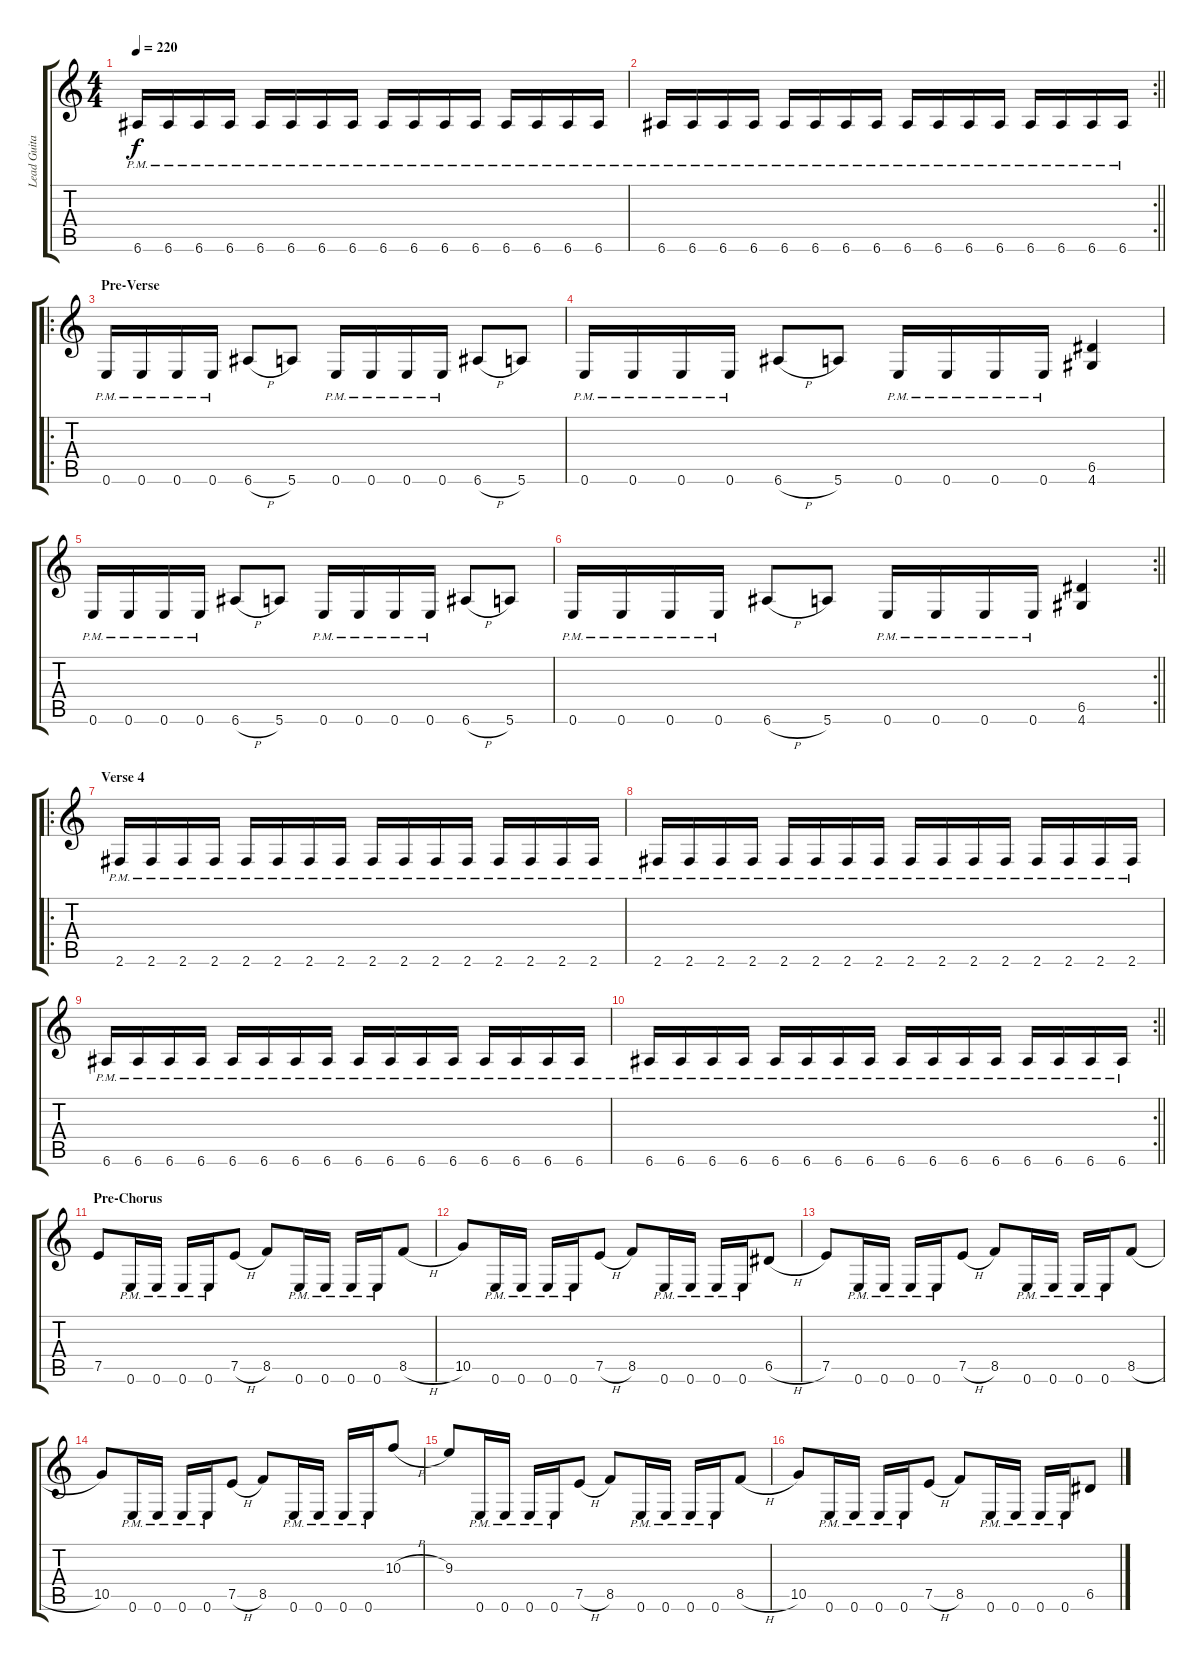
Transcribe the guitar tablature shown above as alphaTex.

\track ("Lead Guitar" "Lead Guita") {instrument distortionguitar}
\staff {score tabs}
\tuning (E4 B3 G3 D3 A2 E2) {hide}
\ts (4 4)
\tempo 220
\clef g2
\ks c
6.6{pm}.16{dy f} 6.6{pm}.16 6.6{pm}.16 6.6{pm}.16 6.6{pm}.16 6.6{pm}.16 6.6{pm}.16 6.6{pm}.16 6.6{pm}.16 6.6{pm}.16 6.6{pm}.16 6.6{pm}.16 6.6{pm}.16 6.6{pm}.16 6.6{pm}.16 6.6{pm}.16 |
\rc 2
\barLineRight lightlight
6.6{pm}.16 6.6{pm}.16 6.6{pm}.16 6.6{pm}.16 6.6{pm}.16 6.6{pm}.16 6.6{pm}.16 6.6{pm}.16 6.6{pm}.16 6.6{pm}.16 6.6{pm}.16 6.6{pm}.16 6.6{pm}.16 6.6{pm}.16 6.6{pm}.16 6.6{pm}.16 |
\ro
\section ("" "Pre-Verse")
0.6{pm}.16 0.6{pm}.16 0.6{pm}.16 0.6{pm}.16 6.6{h}.8 5.6.8 0.6{pm}.16 0.6{pm}.16 0.6{pm}.16 0.6{pm}.16 6.6{h}.8 5.6.8 |
0.6{pm}.16 0.6{pm}.16 0.6{pm}.16 0.6{pm}.16 6.6{h}.8 5.6.8 0.6{pm}.16 0.6{pm}.16 0.6{pm}.16 0.6{pm}.16 (6.5 4.6).4 |
0.6{pm}.16 0.6{pm}.16 0.6{pm}.16 0.6{pm}.16 6.6{h}.8 5.6.8 0.6{pm}.16 0.6{pm}.16 0.6{pm}.16 0.6{pm}.16 6.6{h}.8 5.6.8 |
\rc 2
\barLineRight lightlight
0.6{pm}.16 0.6{pm}.16 0.6{pm}.16 0.6{pm}.16 6.6{h}.8 5.6.8 0.6{pm}.16 0.6{pm}.16 0.6{pm}.16 0.6{pm}.16 (6.5 4.6).4 |
\ro
\section ("" "Verse 4")
2.6{pm}.16 2.6{pm}.16 2.6{pm}.16 2.6{pm}.16 2.6{pm}.16 2.6{pm}.16 2.6{pm}.16 2.6{pm}.16 2.6{pm}.16 2.6{pm}.16 2.6{pm}.16 2.6{pm}.16 2.6{pm}.16 2.6{pm}.16 2.6{pm}.16 2.6{pm}.16 |
2.6{pm}.16 2.6{pm}.16 2.6{pm}.16 2.6{pm}.16 2.6{pm}.16 2.6{pm}.16 2.6{pm}.16 2.6{pm}.16 2.6{pm}.16 2.6{pm}.16 2.6{pm}.16 2.6{pm}.16 2.6{pm}.16 2.6{pm}.16 2.6{pm}.16 2.6{pm}.16 |
6.6{pm}.16 6.6{pm}.16 6.6{pm}.16 6.6{pm}.16 6.6{pm}.16 6.6{pm}.16 6.6{pm}.16 6.6{pm}.16 6.6{pm}.16 6.6{pm}.16 6.6{pm}.16 6.6{pm}.16 6.6{pm}.16 6.6{pm}.16 6.6{pm}.16 6.6{pm}.16 |
\rc 2
\barLineRight lightlight
6.6{pm}.16 6.6{pm}.16 6.6{pm}.16 6.6{pm}.16 6.6{pm}.16 6.6{pm}.16 6.6{pm}.16 6.6{pm}.16 6.6{pm}.16 6.6{pm}.16 6.6{pm}.16 6.6{pm}.16 6.6{pm}.16 6.6{pm}.16 6.6{pm}.16 6.6{pm}.16 |
\section ("" "Pre-Chorus")
7.5.8 0.6{pm}.16 0.6{pm}.16 0.6{pm}.16 0.6{pm}.16 7.5{h}.8 8.5.8 0.6{pm}.16 0.6{pm}.16 0.6{pm}.16 0.6{pm}.16 8.5{h}.8 |
10.5.8 0.6{pm}.16 0.6{pm}.16 0.6{pm}.16 0.6{pm}.16 7.5{h}.8 8.5.8 0.6{pm}.16 0.6{pm}.16 0.6{pm}.16 0.6{pm}.16 6.5{h}.8 |
7.5.8 0.6{pm}.16 0.6{pm}.16 0.6{pm}.16 0.6{pm}.16 7.5{h}.8 8.5.8 0.6{pm}.16 0.6{pm}.16 0.6{pm}.16 0.6{pm}.16 8.5{h}.8 |
10.5.8 0.6{pm}.16 0.6{pm}.16 0.6{pm}.16 0.6{pm}.16 7.5{h}.8 8.5.8 0.6{pm}.16 0.6{pm}.16 0.6{pm}.16 0.6{pm}.16 10.3{h}.8 |
9.3.8 0.6{pm}.16 0.6{pm}.16 0.6{pm}.16 0.6{pm}.16 7.5{h}.8 8.5.8 0.6{pm}.16 0.6{pm}.16 0.6{pm}.16 0.6{pm}.16 8.5{h}.8 |
10.5.8 0.6{pm}.16 0.6{pm}.16 0.6{pm}.16 0.6{pm}.16 7.5{h}.8 8.5.8 0.6{pm}.16 0.6{pm}.16 0.6{pm}.16 0.6{pm}.16 6.5{h}.8
